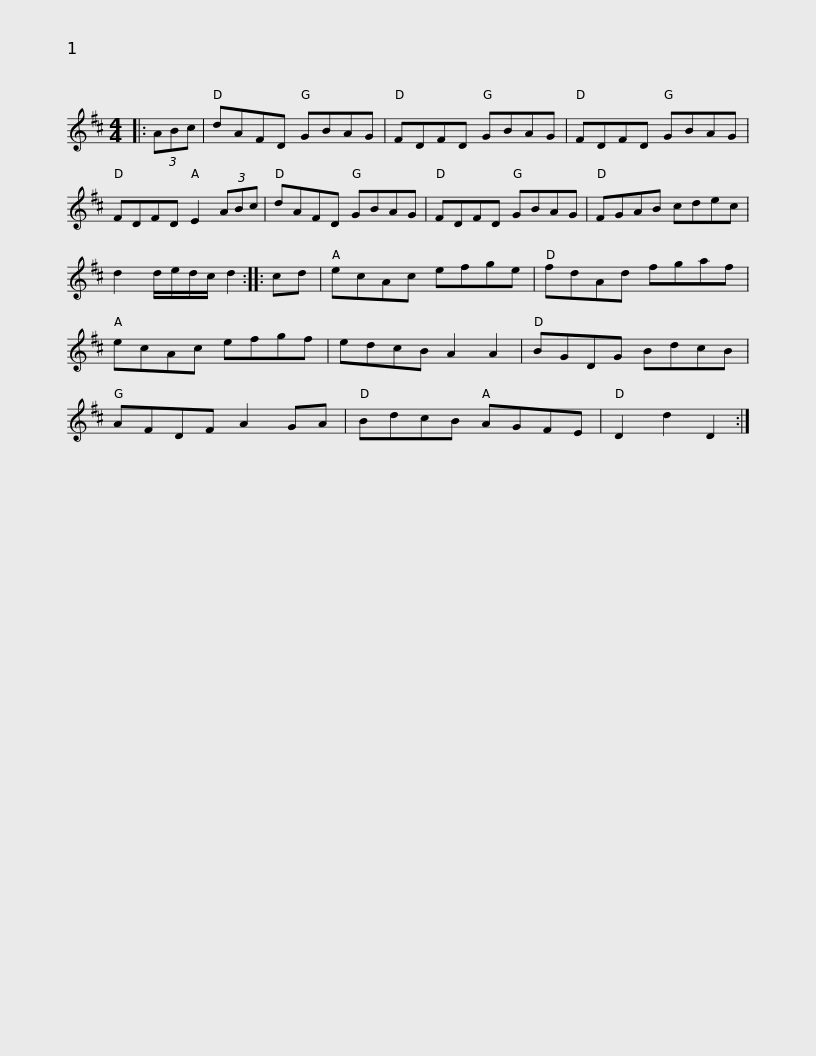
X:1
L:1/8
M:4/4
I:linebreak $
K:D
V:1 treble
V:1
|: (3ABc | dAFD GBAG | FDFD GBAG | FDFD GBAG | FDFD E2 (3ABc | %5
 dAFD GBAG |$ FDFD GBAG | FGAB cdec | d2 d/e/d/c/ d2 :: cd | %10
 ecAc efge | fdAd fgaf |$ ecAc efgf | edcB A2 A2 | BGDG BdcB | %15
 AFDF A2 GA | BdcB AGFE | D2 d2 D2 :| %18
